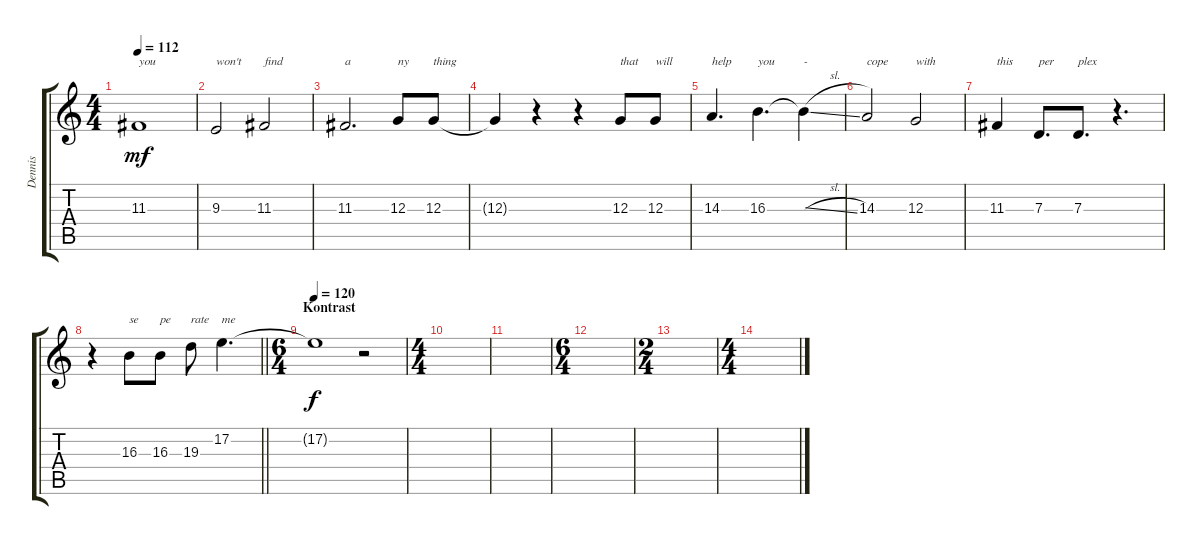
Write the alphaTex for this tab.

\track ("Dennis" "Dennis") {instrument tenorsax}
\staff {score tabs}
\tuning (E4 B3 G3 D3 A2 E2) {hide}
\ts (4 4)
\tempo 112
\clef g2
\ks c
11.3.1{txt "you" dy mf} |
9.3.2{txt "won't"} 11.3.2{txt "find"} |
11.3.2{d txt "a"} 12.3.8{txt "ny"} 12.3.8{txt "thing"} |
12.3{t}.4 r.4 r.4 12.3.8{txt "that"} 12.3.8{txt "will"} |
14.3.4{d txt "help"} 16.3.4{d txt "you"} 16.3{sl t}.4{txt "-"} |
14.3.2{txt "cope"} 12.3.2{txt "with"} |
11.3.4{txt "this"} 7.3.8{d txt "per"} 7.3.8{d txt "plex"} r.4{d} |
\barLineRight lightlight
r.4 16.3.8{txt "se"} 16.3.8{txt "pe"} 19.3.8{txt "rate"} 17.2.4{d txt "me"} |
\ts (6 4)
\section ("" "Kontrast")
\tempo 120
17.2{t}.1{dy f} r.2 |
\ts (4 4)
|
|
\ts (6 4)
|
\ts (2 4)
|
\ts (4 4)
